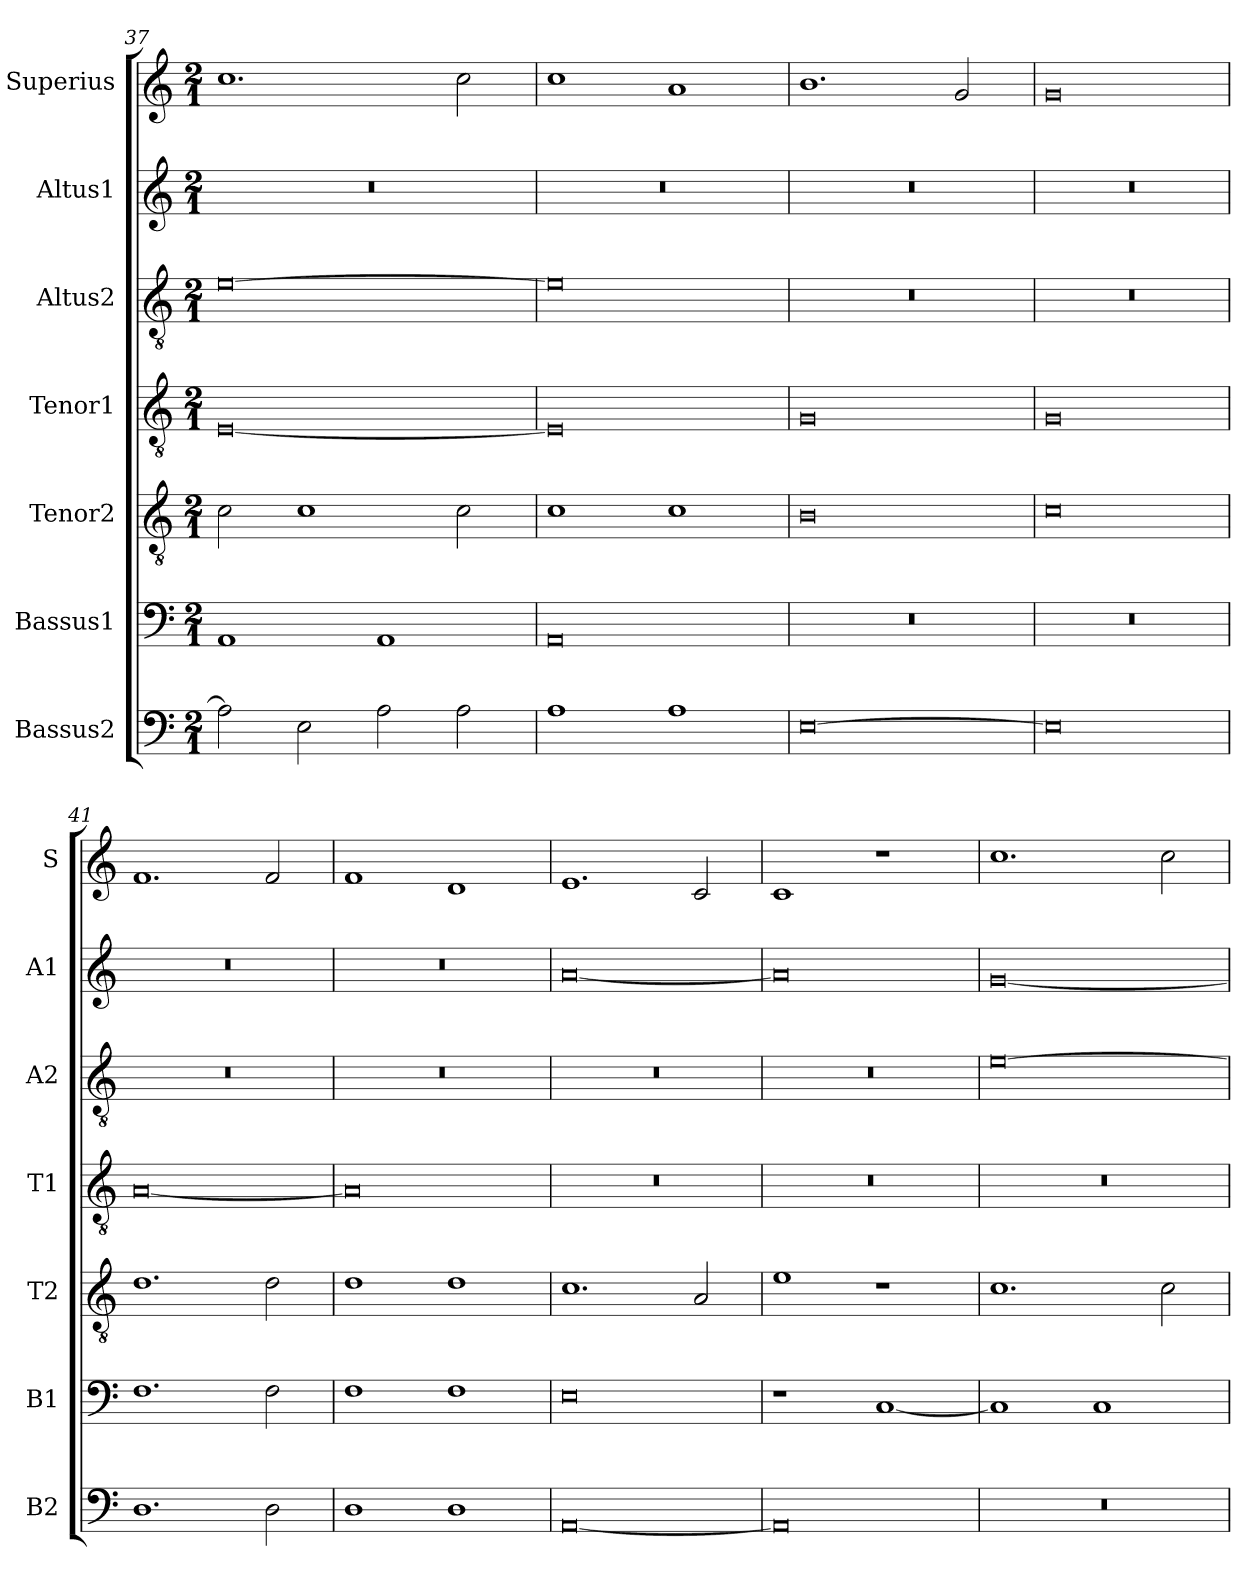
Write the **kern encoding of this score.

**kern	**kern	**kern	**kern	**kern	**kern	**kern
*part7	*part6	*part5	*part4	*part3	*part2	*part1
*staff7	*staff6	*staff5	*staff4	*staff3	*staff2	*staff1
*I"Bassus2	*I"Bassus1	*I"Tenor2	*I"Tenor1	*I"Altus2	*I"Altus1	*I"Superius
*I'B2	*I'B1	*I'T2	*I'T1	*I'A2	*I'A1	*I'S
*clefF4	*clefF4	*clefGv2	*clefGv2	*clefGv2	*clefG2	*clefG2
*k[]	*k[]	*k[]	*k[]	*k[]	*k[]	*k[]
*M2/1	*M2/1	*M2/1	*M2/1	*M2/1	*M2/1	*M2/1
=37	=37	=37	=37	=37	=37	=37
2A\]	1AA	2c\	[0E	[0e	0r	1.cc
2E\	.	1c	.	.	.	.
2A\	1AA	.	.	.	.	.
2A\	.	2c\	.	.	.	2cc\
=38	=38	=38	=38	=38	=38	=38
1A	0AA	1c	0E]	0e]	0r	1cc
1A	.	1c	.	.	.	1a
=39	=39	=39	=39	=39	=39	=39
[0E	0r	0B	0G	0r	0r	1.b
.	.	.	.	.	.	2g/
=40	=40	=40	=40	=40	=40	=40
0E]	0r	0c	0G	0r	0r	0g
=41	=41	=41	=41	=41	=41	=41
1.D	1.F	1.d	[0A	0r	0r	1.f
2D\	2F\	2d\	.	.	.	2f/
=42	=42	=42	=42	=42	=42	=42
1D	1F	1d	0A]	0r	0r	1f
1D	1F	1d	.	.	.	1d
=43	=43	=43	=43	=43	=43	=43
[0AA	0E	1.c	0r	0r	[0a	1.e
.	.	2A/	.	.	.	2c/
=44	=44	=44	=44	=44	=44	=44
0AA]	1r	1e	0r	0r	0a]	1c
.	[1C	1r	.	.	.	1r
=45	=45	=45	=45	=45	=45	=45
0r	1C]	1.c	0r	[0e	[0g	1.cc
.	1C	.	.	.	.	.
.	.	2c\	.	.	.	2cc\
=	=	=	=	=	=	=
*-	*-	*-	*-	*-	*-	*-
